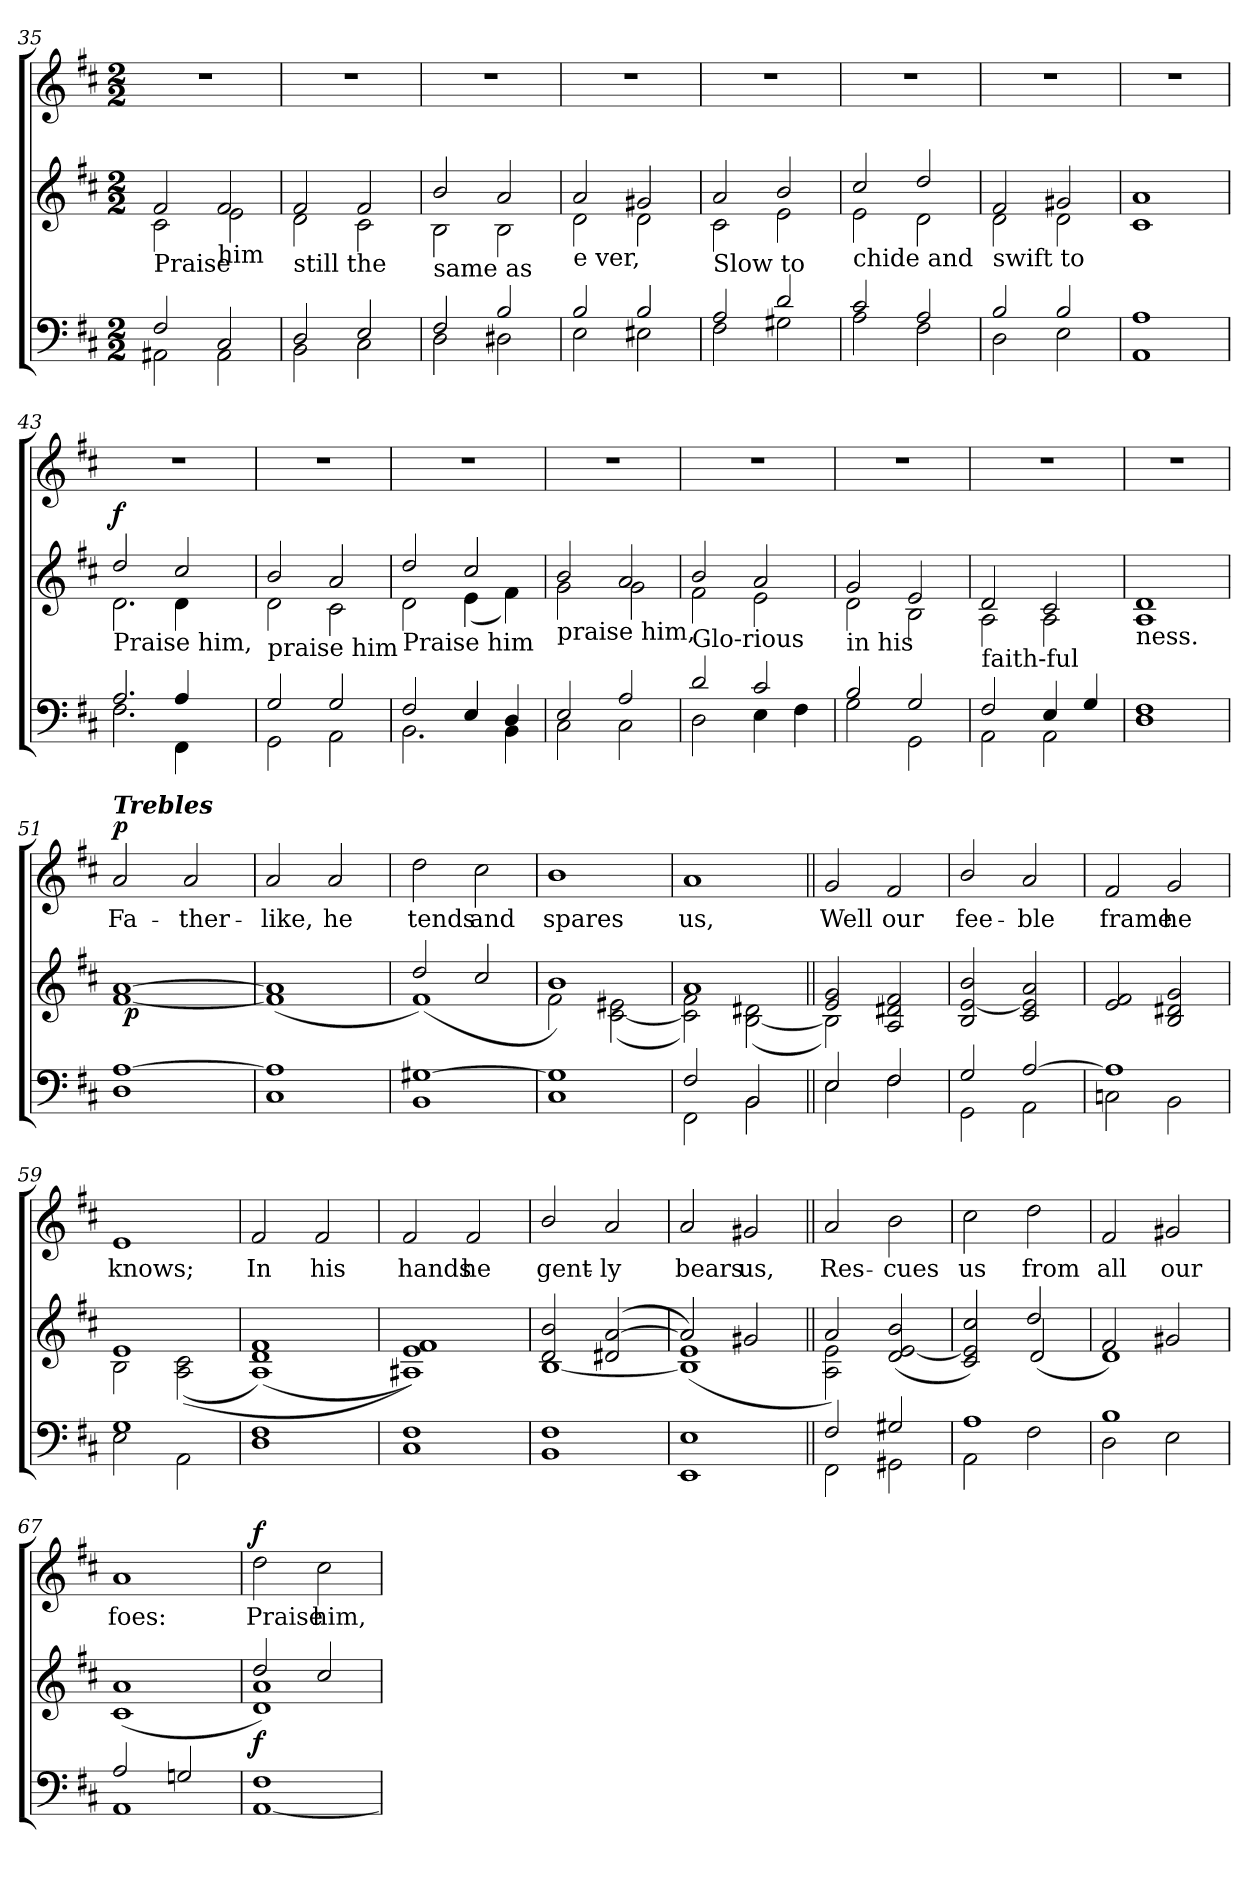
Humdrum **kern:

**kern	**kern	**dynam	**kern	**text	**dynam
*part2	*part2	*part2	*part1	*part1	*part1
*staff3	*staff2	*staff2/3	*staff1	*staff1	*staff1
!!LO:LB:g=z
*clefF4	*clefG2	*	*clefG2	*	*
*k[f#c#]	*k[f#c#]	*	*k[f#c#]	*	*
*D:	*D:	*	*D:	*	*
*M2/2	*M2/2	*	*M2/2	*	*
=35	=35	=35	=35	=35	=35
*^	*^	*	*	*	*
!	!	!LO:TX:b:t=Praise	!	!	!	!	!
2F#/	2AA#X\	2f#/	2c#\	.	1r	.	.
!	!	!LO:TX:b:t=him	!	!	!	!	!
2C#/	2AA#\	2f#/	2e\	.	.	.	.
=36	=36	=36	=36	=36	=36	=36	=36
!	!	!LO:TX:b:t=still the	!	!	!	!	!
2D/	2BB\	2f#/	2d\	.	1r	.	.
2E/	2C#\	2f#/	2c#\	.	.	.	.
=37	=37	=37	=37	=37	=37	=37	=37
!	!	!LO:TX:b:t=same as	!	!	!	!	!
2F#/	2D\	2b/	2B\	.	1r	.	.
2B/	2D#X\	2a/	2B\	.	.	.	.
=38	=38	=38	=38	=38	=38	=38	=38
!	!	!LO:TX:b:t=e ver,	!	!	!	!	!
2B/	2E\	2a/	2d\	.	1r	.	.
2B/	2E#X\	2g#X/	2d\	.	.	.	.
=39	=39	=39	=39	=39	=39	=39	=39
!	!	!LO:TX:b:t=Slow to	!	!	!	!	!
2A/	2F#\	2a/	2c#\	.	1r	.	.
2d/	2G#X\	2b/	2e\	.	.	.	.
=40	=40	=40	=40	=40	=40	=40	=40
!	!	!LO:TX:b:t=chide and	!	!	!	!	!
2c#/	2A\	2cc#/	2e\	.	1r	.	.
2A/	2F#\	2dd/	2d\	.	.	.	.
=41	=41	=41	=41	=41	=41	=41	=41
!	!	!LO:TX:b:t=swift to	!	!	!	!	!
2B/	2D\	2f#/	2d\	.	1r	.	.
2B/	2E\	2g#X/	2d\	.	.	.	.
=42	=42	=42	=42	=42	=42	=42	=42
!	!	!LO:TX:b:t=bless	!	!	!	!	!
*v	*v	*	*	*	*	*	*
*	*v	*v	*	*	*	*
1AA 1A	1c# 1a	.	1r	.	.
!!LO:LB:g=z
=43	=43	=43	=43	=43	=43
*^	*^	*	*	*	*
*	*^	*	*^	*	*	*	*
*	*	*^	*	*	*^	*	*	*	*
!	!	!	!	!LO:TX:b:t=Praise him,	!	!	!	!	!	!	!
!	!	!	!	!	!	!	!	!LO:DY:a	!	!	!
2.F#\	2.A/	2ryy	2ryy	2.ryy	2.d\	2dd/	2ryy	f	1r	.	.
.	.	4A/	4FF#\	.	.	2cc#/	4d\	.	.	.	.
4ryy	4ryy	4ryy	4ryy	4ryy	4ryy	.	4ryy	.	.	.	.
=44	=44	=44	=44	=44	=44	=44	=44	=44	=44	=44	=44
!	!	!	!	!LO:TX:b:t=praise him	!	!	!	!	!	!	!
*	*v	*v	*v	*	*	*	*	*	*	*	*
*	*	*	*v	*v	*v	*	*	*	*
2G/	2GG\	2b/	2d\	.	1r	.	.
2G/	2AA\	2a/	2c#\	.	.	.	.
=45	=45	=45	=45	=45	=45	=45	=45
!	!	!LO:TX:b:t=Praise him	!	!	!	!	!
2F#/	2.BB\	2dd/	2d\	.	1r	.	.
4E/	.	2cc#/	(<4e\	.	.	.	.
4D/	4BB\	.	4f#\)	.	.	.	.
=46	=46	=46	=46	=46	=46	=46	=46
!	!	!LO:TX:b:t=praise him,	!	!	!	!	!
2E/	2C#\	2b/	2g\	.	1r	.	.
2A/	2C#\	2a/	2g\	.	.	.	.
=47	=47	=47	=47	=47	=47	=47	=47
!	!	!LO:TX:b:t=Glo-rious	!	!	!	!	!
2d/	2D\	2b/	2f#\	.	1r	.	.
2c#/	4E\	2a/	2e\	.	.	.	.
.	4F#\	.	.	.	.	.	.
=48	=48	=48	=48	=48	=48	=48	=48
!	!	!LO:TX:b:t=in his	!	!	!	!	!
2B/	2G\	2g/	2d\	.	1r	.	.
2G/	2GG\	2e/	2B\	.	.	.	.
=49	=49	=49	=49	=49	=49	=49	=49
!	!	!LO:TX:b:t=faith-ful	!	!	!	!	!
2F#/	2AA\	2d/	2A\	.	1r	.	.
4E/	2AA\	2c#/	2A\	.	.	.	.
4G/	.	.	.	.	.	.	.
*v	*v	*	*	*	*	*	*
*	*v	*v	*	*	*	*
=50	=50	=50	=50	=50	=50
!	!LO:TX:b:t=ness.	!	!	!	!
1D 1F#	1A 1d	.	1r	.	.
!!LO:LB:g=z
=51	=51	=51	=51	=51	=51
!	!	!	!LO:TX:a:Bi:t=Trebles	!	!
!	!	!	!	!LO:LY:b	!LO:DY:a
*	*^	*	*	*	*
1D [>1A	[<1f# [>1a	32ryy	.	2a/	Fa-	p
!	!	!	!LO:DY:b	!	!	!
.	.	2ryy	p	.	.	.
!	!	!	!	!	!LO:LY:b	!
.	.	.	.	2a/	-ther-	.
.	.	4...ryy	.	.	.	.
=52	=52	=52	=52	=52	=52	=52
!	!	!	!	!	!LO:LY:b	!
*	*v	*v	*	*	*	*
1C# 1A]	(<1f#] 1a]	.	2a/	-like,	.
!	!	!	!	!LO:LY:b	!
.	.	.	2a/	he	.
=53	=53	=53	=53	=53	=53
*	*^	*	*	*	*
!	!	!	!	!	!LO:LY:b	!
1BB [>1G#X	2dd/	(<1f#)	.	2dd\	tends	.
!	!	!	!	!	!LO:LY:b	!
.	2cc#/	.	.	2cc#\	and	.
=54	=54	=54	=54	=54	=54	=54
!	!	!	!	!	!LO:LY:b	!
1C# 1G#]	1b)	2f#\	.	1b	spares	.
.	.	([<2c#\ 2e#X\	.	.	.	.
=55	=55	=55	=55	=55	=55	=55
*^	*	*	*	*	*	*
!	!	!	!	!	!	!LO:LY:b	!
2F#/	2FF#\	1a	2c#\] 2f#\)	.	1a	us,	.
2BB/	2BB\	.	([<2B\ 2d#X\	.	.	.	.
=56||	=56||	=56||	=56||	=56||	=56||	=56||	=56||
!	!	!	!	!	!	!LO:LY:b	!
2E/	2E\	2e/ 2g/	2B\])	.	2g/	Well	.
!	!	!	!	!	!	!LO:LY:b	!
2F#/	2F#\	2A/ 2d#X/ 2f#/	2ryy	.	2f#/	our	.
=57	=57	=57	=57	=57	=57	=57	=57
!	!	!	!	!	!	!LO:LY:b	!
*	*	*v	*v	*	*	*	*
2G/	2GG\	2B/ [<2e/ 2b/	.	2b/	fee-	.
!	!	!	!	!	!LO:LY:b:rj	!
[>2A/	2AA\	2c#/ 2e/] 2a/	.	2a/	-ble	.
=58	=58	=58	=58	=58	=58	=58
!	!	!	!	!	!LO:LY:b	!
1A]	2Cn\	2e/ 2f#/	.	2f#/	frame	.
!	!	!	!	!	!LO:LY:b	!
.	2BB\	2B/ 2d#X/ 2g/	.	2g/	he	.
=59	=59	=59	=59	=59	=59	=59
*	*	*^	*	*	*	*
!	!	!	!	!	!	!LO:LY:b	!
1G	2E\	1e	2B\	.	1e	knows;	.
.	2AA\	.	((2A\ 2c#i\	.	.	.	.
!!LO:PB:g=z
=60	=60	=60	=60	=60	=60	=60	=60
!	!	!	!	!	!	!LO:LY:b	!
*v	*v	*	*	*	*	*	*
*	*v	*v	*	*	*	*
1D 1F#	(>1A 1d 1f#)	.	2f#/	In	.
!	!	!	!	!LO:LY:b	!
.	.	.	2f#/	his	.
=61	=61	=61	=61	=61	=61
!	!	!	!	!LO:LY:b	!
1C# 1F#	1A#X 1e 1f#))	.	2f#/	hands	.
!	!	!	!	!LO:LY:b	!
.	.	.	2f#/	he	.
=62	=62	=62	=62	=62	=62
*	*^	*	*	*	*
!	!	!	!	!	!LO:LY:b	!
1BB 1F#	2d/ 2b/	[<1B	.	2b/	gent-	.
!	!	!	!	!	!LO:LY:b	!
.	(2d#X/ [>2a/	.	.	2a/	-ly	.
=63	=63	=63	=63	=63	=63	=63
!	!	!	!	!	!LO:LY:b	!
1EE 1E	2a/]	(<1B] 1e)	.	2a/	bears	.
!	!	!	!	!	!LO:LY:b	!
.	2g#X/	.	.	2g#X/	us,	.
=64||	=64||	=64||	=64||	=64||	=64||	=64||
*^	*	*	*	*	*	*
!	!	!	!	!	!	!LO:LY:b	!
2F#/	2FF#\	2a/)	2A\ 2e\	.	2a/	Res-	.
!	!	!	!	!	!	!LO:LY:b:rj	!
2G#X/	2GG#X\	(2d/ [>2e/ 2b/	2ryy	.	2b\	-cues	.
=65	=65	=65	=65	=65	=65	=65	=65
!	!	!	!	!	!	!LO:LY:b	!
1A	2AA\	2c#/ 2e/] 2cc#/)	2ryy	.	2cc#\	us	.
!	!	!	!	!	!	!LO:LY:b	!
.	2F#\	2dd/	(2d/	.	2dd\	from	.
=66	=66	=66	=66	=66	=66	=66	=66
!	!	!	!	!	!	!LO:LY:b	!
1B	2D\	2f#/)	1d	.	2f#/	all	.
!	!	!	!	!	!	!LO:LY:b	!
.	2E\	2g#X/	.	.	2g#X/	our	.
*	*	*v	*v	*	*	*	*
=67	=67	=67	=67	=67	=67	=67
!	!	!	!	!	!LO:LY:b	!
2A/	1AA	(>1c# 1a	.	1a	foes:	.
2Gni/	.	.	.	.	.	.
*v	*v	*	*	*	*	*
!!LO:LB:g=z
=68	=68	=68	=68	=68	=68
*	*^	*	*	*	*
!	!	!	!LO:DY:b	!	!LO:LY:b	!LO:DY:a
[<1AA 1F#	2dd/	1d 1a)	f	2dd\	Praise	f
!	!	!	!	!	!LO:LY:b	!
.	2cc#/	.	.	2cc#\	him,	.
*	*v	*v	*	*	*	*
=	=	=	=	=	=
*-	*-	*-	*-	*-	*-
